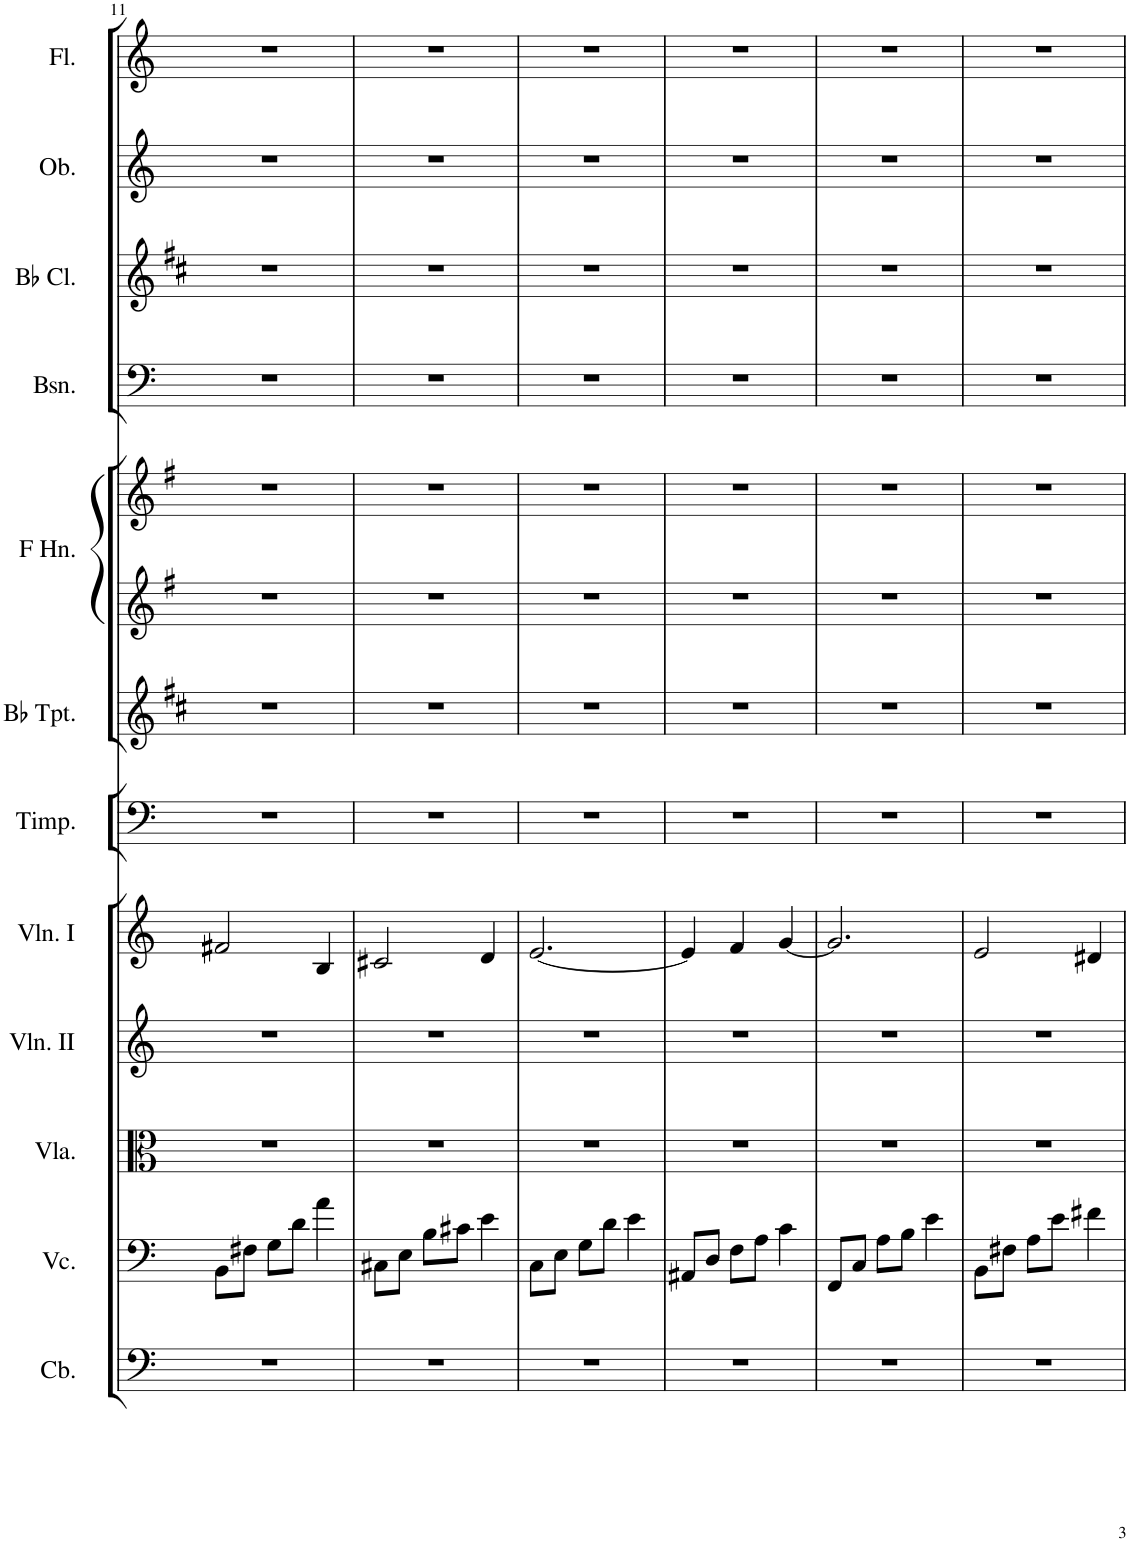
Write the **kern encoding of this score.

**kern	**kern	**kern	**kern	**kern	**kern	**kern	**kern	**kern	**kern	**kern	**kern	**kern
*part12	*part11	*part10	*part9	*part8	*part7	*part6	*part5	*part5	*part4	*part3	*part2	*part1
*staff13	*staff12	*staff11	*staff10	*staff9	*staff8	*staff7	*staff6	*staff5	*staff4	*staff3	*staff2	*staff1
*I"Contrabasses	*I"Violoncellos	*I"Violas	*I"Violins II	*I"Violins I	*I"Timpani	*I"Trumpets in Bb	*I"Horns in F	*	*I"Bassoons	*I"Clarinets in Bb	*I"Oboes	*I"Flutes
*I'Cb.	*I'Vc.	*I'Vla.	*I'Vln. II	*I'Vln. I	*I'Timp.	*	*	*	*I'Bsn.	*	*I'Ob.	*I'Fl.
!!LO:PB:g=z
*clefF4	*clefF4	*clefC3	*clefG2	*clefG2	*clefF4	*clefG2	*clefG2	*clefG2	*clefF4	*clefG2	*clefG2	*clefG2
*Trd7c12	*	*	*	*	*	*Trd1c2	*Trd4c7	*Trd4c7	*	*Trd1c2	*	*
*k[]	*k[]	*k[]	*k[]	*k[]	*k[]	*k[f#c#]	*k[f#]	*k[f#]	*k[]	*k[f#c#]	*k[]	*k[]
*M3/4	*M3/4	*M3/4	*M3/4	*M3/4	*M3/4	*M3/4	*M3/4	*M3/4	*M3/4	*M3/4	*M3/4	*M3/4
=11	=11	=11	=11	=11	=11	=11	=11	=11	=11	=11	=11	=11
2.r	8BB\L	2.r	2.r	2f#X/	2.r	2.r	2.r	2.r	2.r	2.r	2.r	2.r
.	8F#X\J	.	.	.	.	.	.	.	.	.	.	.
.	8G\L	.	.	.	.	.	.	.	.	.	.	.
.	8d\J	.	.	.	.	.	.	.	.	.	.	.
.	4a\	.	.	4B/	.	.	.	.	.	.	.	.
=12	=12	=12	=12	=12	=12	=12	=12	=12	=12	=12	=12	=12
2.r	8C#X\L	2.r	2.r	2c#X/	2.r	2.r	2.r	2.r	2.r	2.r	2.r	2.r
.	8E\J	.	.	.	.	.	.	.	.	.	.	.
.	8B\L	.	.	.	.	.	.	.	.	.	.	.
.	8c#X\J	.	.	.	.	.	.	.	.	.	.	.
.	4e\	.	.	4d/	.	.	.	.	.	.	.	.
=13	=13	=13	=13	=13	=13	=13	=13	=13	=13	=13	=13	=13
2.r	8C\L	2.r	2.r	[2.e/	2.r	2.r	2.r	2.r	2.r	2.r	2.r	2.r
.	8E\J	.	.	.	.	.	.	.	.	.	.	.
.	8G\L	.	.	.	.	.	.	.	.	.	.	.
.	8d\J	.	.	.	.	.	.	.	.	.	.	.
.	4e\	.	.	.	.	.	.	.	.	.	.	.
=14	=14	=14	=14	=14	=14	=14	=14	=14	=14	=14	=14	=14
2.r	8AA#X/L	2.r	2.r	4e/]	2.r	2.r	2.r	2.r	2.r	2.r	2.r	2.r
.	8D/J	.	.	.	.	.	.	.	.	.	.	.
.	8F\L	.	.	4f/	.	.	.	.	.	.	.	.
.	8A\J	.	.	.	.	.	.	.	.	.	.	.
.	4c\	.	.	[4g/	.	.	.	.	.	.	.	.
=15	=15	=15	=15	=15	=15	=15	=15	=15	=15	=15	=15	=15
2.r	8FF/L	2.r	2.r	2.g/]	2.r	2.r	2.r	2.r	2.r	2.r	2.r	2.r
.	8C/J	.	.	.	.	.	.	.	.	.	.	.
.	8A\L	.	.	.	.	.	.	.	.	.	.	.
.	8B\J	.	.	.	.	.	.	.	.	.	.	.
.	4e\	.	.	.	.	.	.	.	.	.	.	.
=16	=16	=16	=16	=16	=16	=16	=16	=16	=16	=16	=16	=16
2.r	8BB\L	2.r	2.r	2e/	2.r	2.r	2.r	2.r	2.r	2.r	2.r	2.r
.	8F#X\J	.	.	.	.	.	.	.	.	.	.	.
.	8A\L	.	.	.	.	.	.	.	.	.	.	.
.	8e\J	.	.	.	.	.	.	.	.	.	.	.
.	4f#X\	.	.	4d#X/	.	.	.	.	.	.	.	.
=	=	=	=	=	=	=	=	=	=	=	=	=
*-	*-	*-	*-	*-	*-	*-	*-	*-	*-	*-	*-	*-
